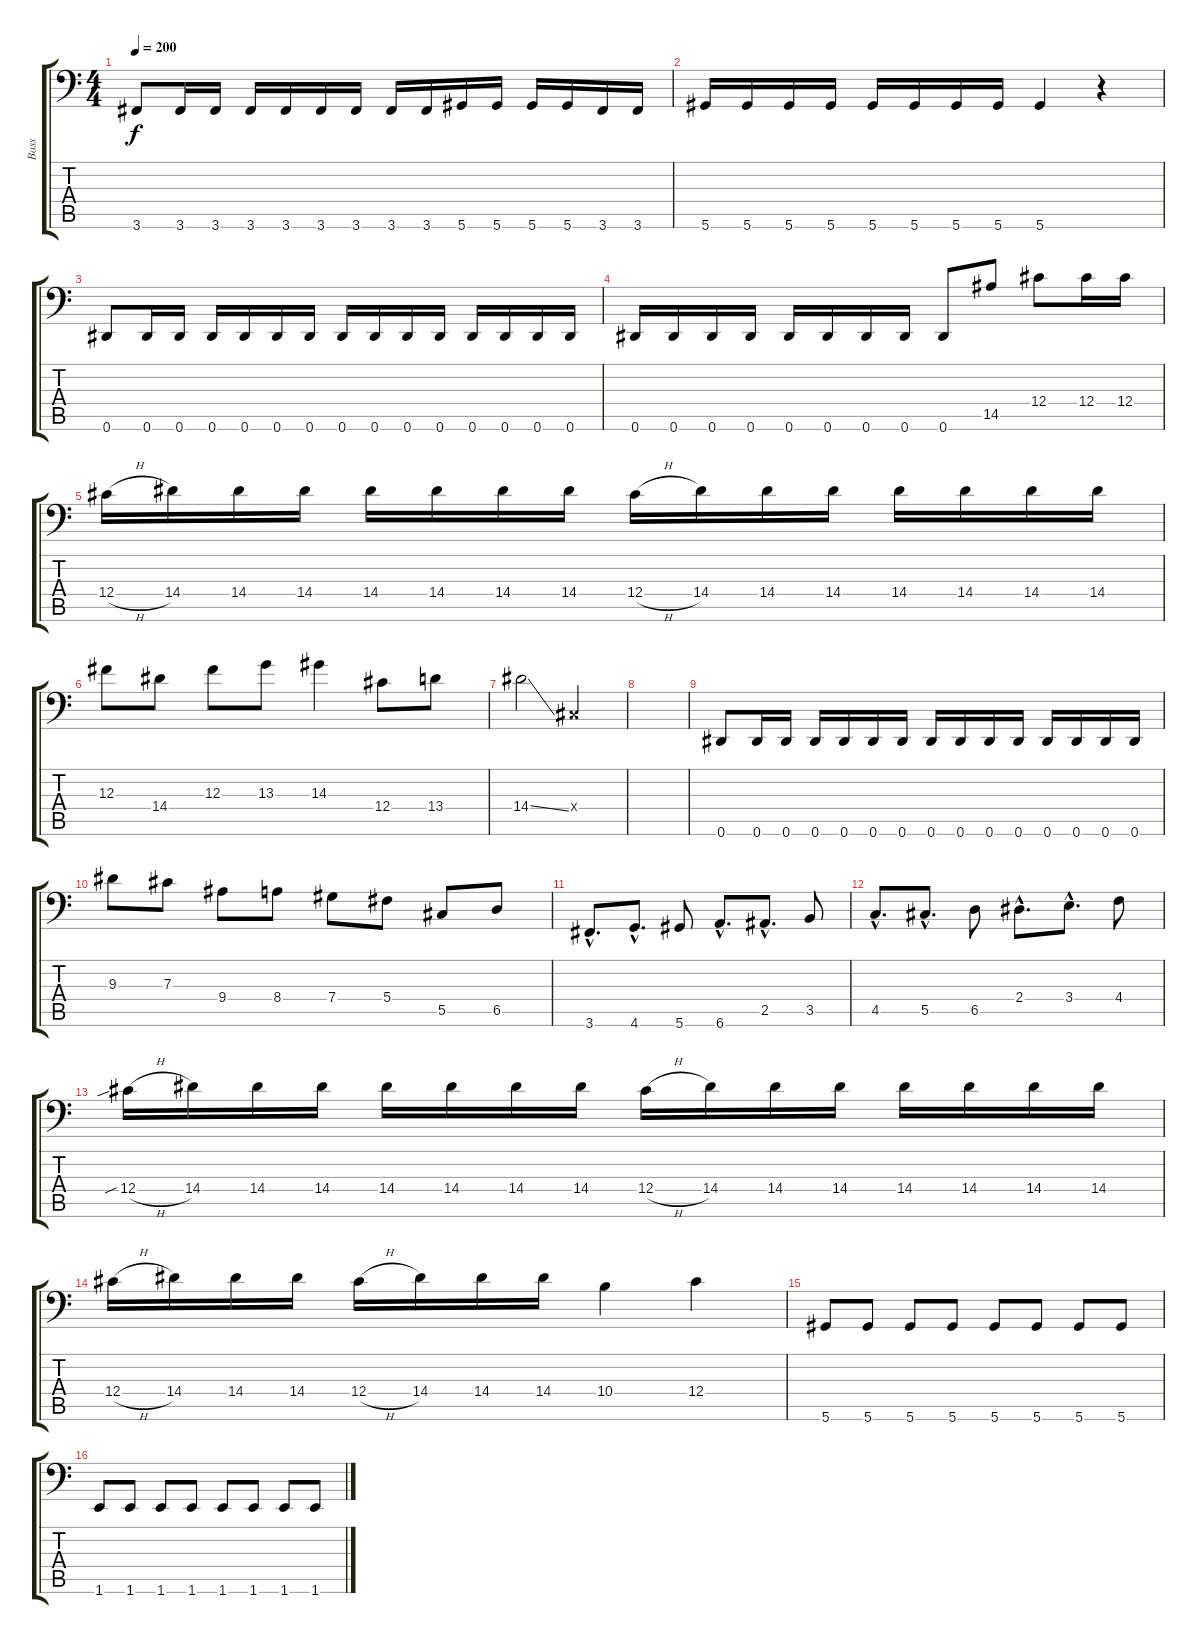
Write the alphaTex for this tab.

\track ("Bass" "Bass") {instrument electricbasspick}
\staff {score tabs}
\tuning (Eb3 Bb2 Gb2 Db2 Ab1 Eb1) {hide}
\ts (4 4)
\tempo 200
\clef f4
\ks c
3.6.8{dy f} 3.6.16 3.6.16 3.6.16 3.6.16 3.6.16 3.6.16 3.6.16 3.6.16 5.6.16 5.6.16 5.6.16 5.6.16 3.6.16 3.6.16 |
5.6.16 5.6.16 5.6.16 5.6.16 5.6.16 5.6.16 5.6.16 5.6.16 5.6.4 r.4 |
0.6.8 0.6.16 0.6.16 0.6.16 0.6.16 0.6.16 0.6.16 0.6.16 0.6.16 0.6.16 0.6.16 0.6.16 0.6.16 0.6.16 0.6.16 |
0.6.16 0.6.16 0.6.16 0.6.16 0.6.16 0.6.16 0.6.16 0.6.16 0.6.8 14.5.8 12.4.8 12.4.16 12.4.16 |
12.4{h}.16 14.4.16 14.4.16 14.4.16 14.4.16 14.4.16 14.4.16 14.4.16 12.4{h}.16 14.4.16 14.4.16 14.4.16 14.4.16 14.4.16 14.4.16 14.4.16 |
12.3.8 14.4.8 12.3.8 13.3.8 14.3.4 12.4.8 13.4.8 |
14.4{ss}.2 0.4{x}.2 |
|
0.6.8 0.6.16 0.6.16 0.6.16 0.6.16 0.6.16 0.6.16 0.6.16 0.6.16 0.6.16 0.6.16 0.6.16 0.6.16 0.6.16 0.6.16 |
9.3.8 7.3.8 9.4.8 8.4.8 7.4.8 5.4.8 5.5.8 6.5.8 |
3.6{hac}.8{d} 4.6{hac}.8{d} 5.6.8 6.6{hac}.8{d} 2.5{hac}.8{d} 3.5.8 |
4.5{hac}.8{d} 5.5{hac}.8{d} 6.5.8 2.4{hac}.8{d} 3.4{hac}.8{d} 4.4.8 |
12.4{sib h}.16 14.4.16 14.4.16 14.4.16 14.4.16 14.4.16 14.4.16 14.4.16 12.4{h}.16 14.4.16 14.4.16 14.4.16 14.4.16 14.4.16 14.4.16 14.4.16 |
12.4{h}.16 14.4.16 14.4.16 14.4.16 12.4{h}.16 14.4.16 14.4.16 14.4.16 10.4.4 12.4.4 |
5.6.8 5.6.8 5.6.8 5.6.8 5.6.8 5.6.8 5.6.8 5.6.8 |
1.6.8 1.6.8 1.6.8 1.6.8 1.6.8 1.6.8 1.6.8 1.6.8
